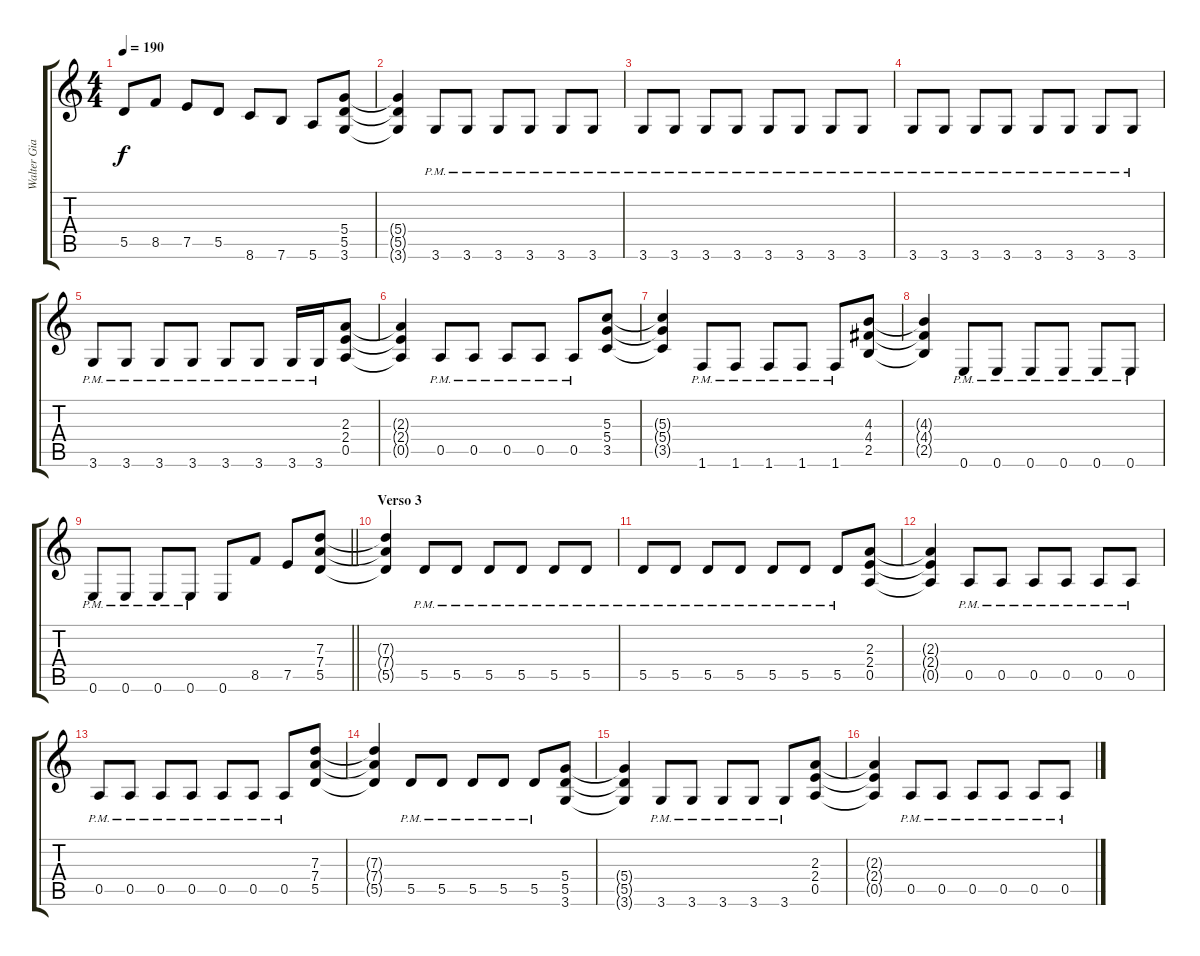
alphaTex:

\track ("Walter Giardino" "Walter Gia") {instrument distortionguitar}
\staff {score tabs}
\tuning (E4 B3 G3 D3 A2 E2) {hide}
\ts (4 4)
\tempo 190
\clef g2
\ks c
5.5.8{dy f} 8.5.8 7.5.8 5.5.8 8.6.8 7.6.8 5.6.8 (5.4 5.5 3.6).8 |
(5.4{t} 5.5{t} 3.6{t}).4 3.6{pm}.8 3.6{pm}.8 3.6{pm}.8 3.6{pm}.8 3.6{pm}.8 3.6{pm}.8 |
3.6{pm}.8 3.6{pm}.8 3.6{pm}.8 3.6{pm}.8 3.6{pm}.8 3.6{pm}.8 3.6{pm}.8 3.6{pm}.8 |
3.6{pm}.8 3.6{pm}.8 3.6{pm}.8 3.6{pm}.8 3.6{pm}.8 3.6{pm}.8 3.6{pm}.8 3.6{pm}.8 |
3.6{pm}.8 3.6{pm}.8 3.6{pm}.8 3.6{pm}.8 3.6{pm}.8 3.6{pm}.8 3.6{pm}.16 3.6{pm}.16 (2.3 2.4 0.5).8 |
(2.3{t} 2.4{t} 0.5{t}).4 0.5{pm}.8 0.5{pm}.8 0.5{pm}.8 0.5{pm}.8 0.5{pm}.8 (5.3 5.4 3.5).8 |
(5.3{t} 5.4{t} 3.5{t}).4 1.6{pm}.8 1.6{pm}.8 1.6{pm}.8 1.6{pm}.8 1.6{pm}.8 (4.3 4.4 2.5).8 |
(4.3{t} 4.4{t} 2.5{t}).4 0.6{pm}.8 0.6{pm}.8 0.6{pm}.8 0.6{pm}.8 0.6{pm}.8 0.6{pm}.8 |
\barLineRight lightlight
0.6{pm}.8 0.6{pm}.8 0.6{pm}.8 0.6{pm}.8 0.6.8 8.5.8 7.5.8 (7.3 7.4 5.5).8 |
\section ("" "Verso 3")
(7.3{t} 7.4{t} 5.5{t}).4 5.5{pm}.8 5.5{pm}.8 5.5{pm}.8 5.5{pm}.8 5.5{pm}.8 5.5{pm}.8 |
5.5{pm}.8 5.5{pm}.8 5.5{pm}.8 5.5{pm}.8 5.5{pm}.8 5.5{pm}.8 5.5{pm}.8 (2.3 2.4 0.5).8 |
(2.3{t} 2.4{t} 0.5{t}).4 0.5{pm}.8 0.5{pm}.8 0.5{pm}.8 0.5{pm}.8 0.5{pm}.8 0.5{pm}.8 |
0.5{pm}.8 0.5{pm}.8 0.5{pm}.8 0.5{pm}.8 0.5{pm}.8 0.5{pm}.8 0.5{pm}.8 (7.3 7.4 5.5).8 |
(7.3{t} 7.4{t} 5.5{t}).4 5.5{pm}.8 5.5{pm}.8 5.5{pm}.8 5.5{pm}.8 5.5{pm}.8 (5.4 5.5 3.6).8 |
(5.4{t} 5.5{t} 3.6{t}).4 3.6{pm}.8 3.6{pm}.8 3.6{pm}.8 3.6{pm}.8 3.6{pm}.8 (2.3 2.4 0.5).8 |
(2.3{t} 2.4{t} 0.5{t}).4 0.5{pm}.8 0.5{pm}.8 0.5{pm}.8 0.5{pm}.8 0.5{pm}.8 0.5{pm}.8
